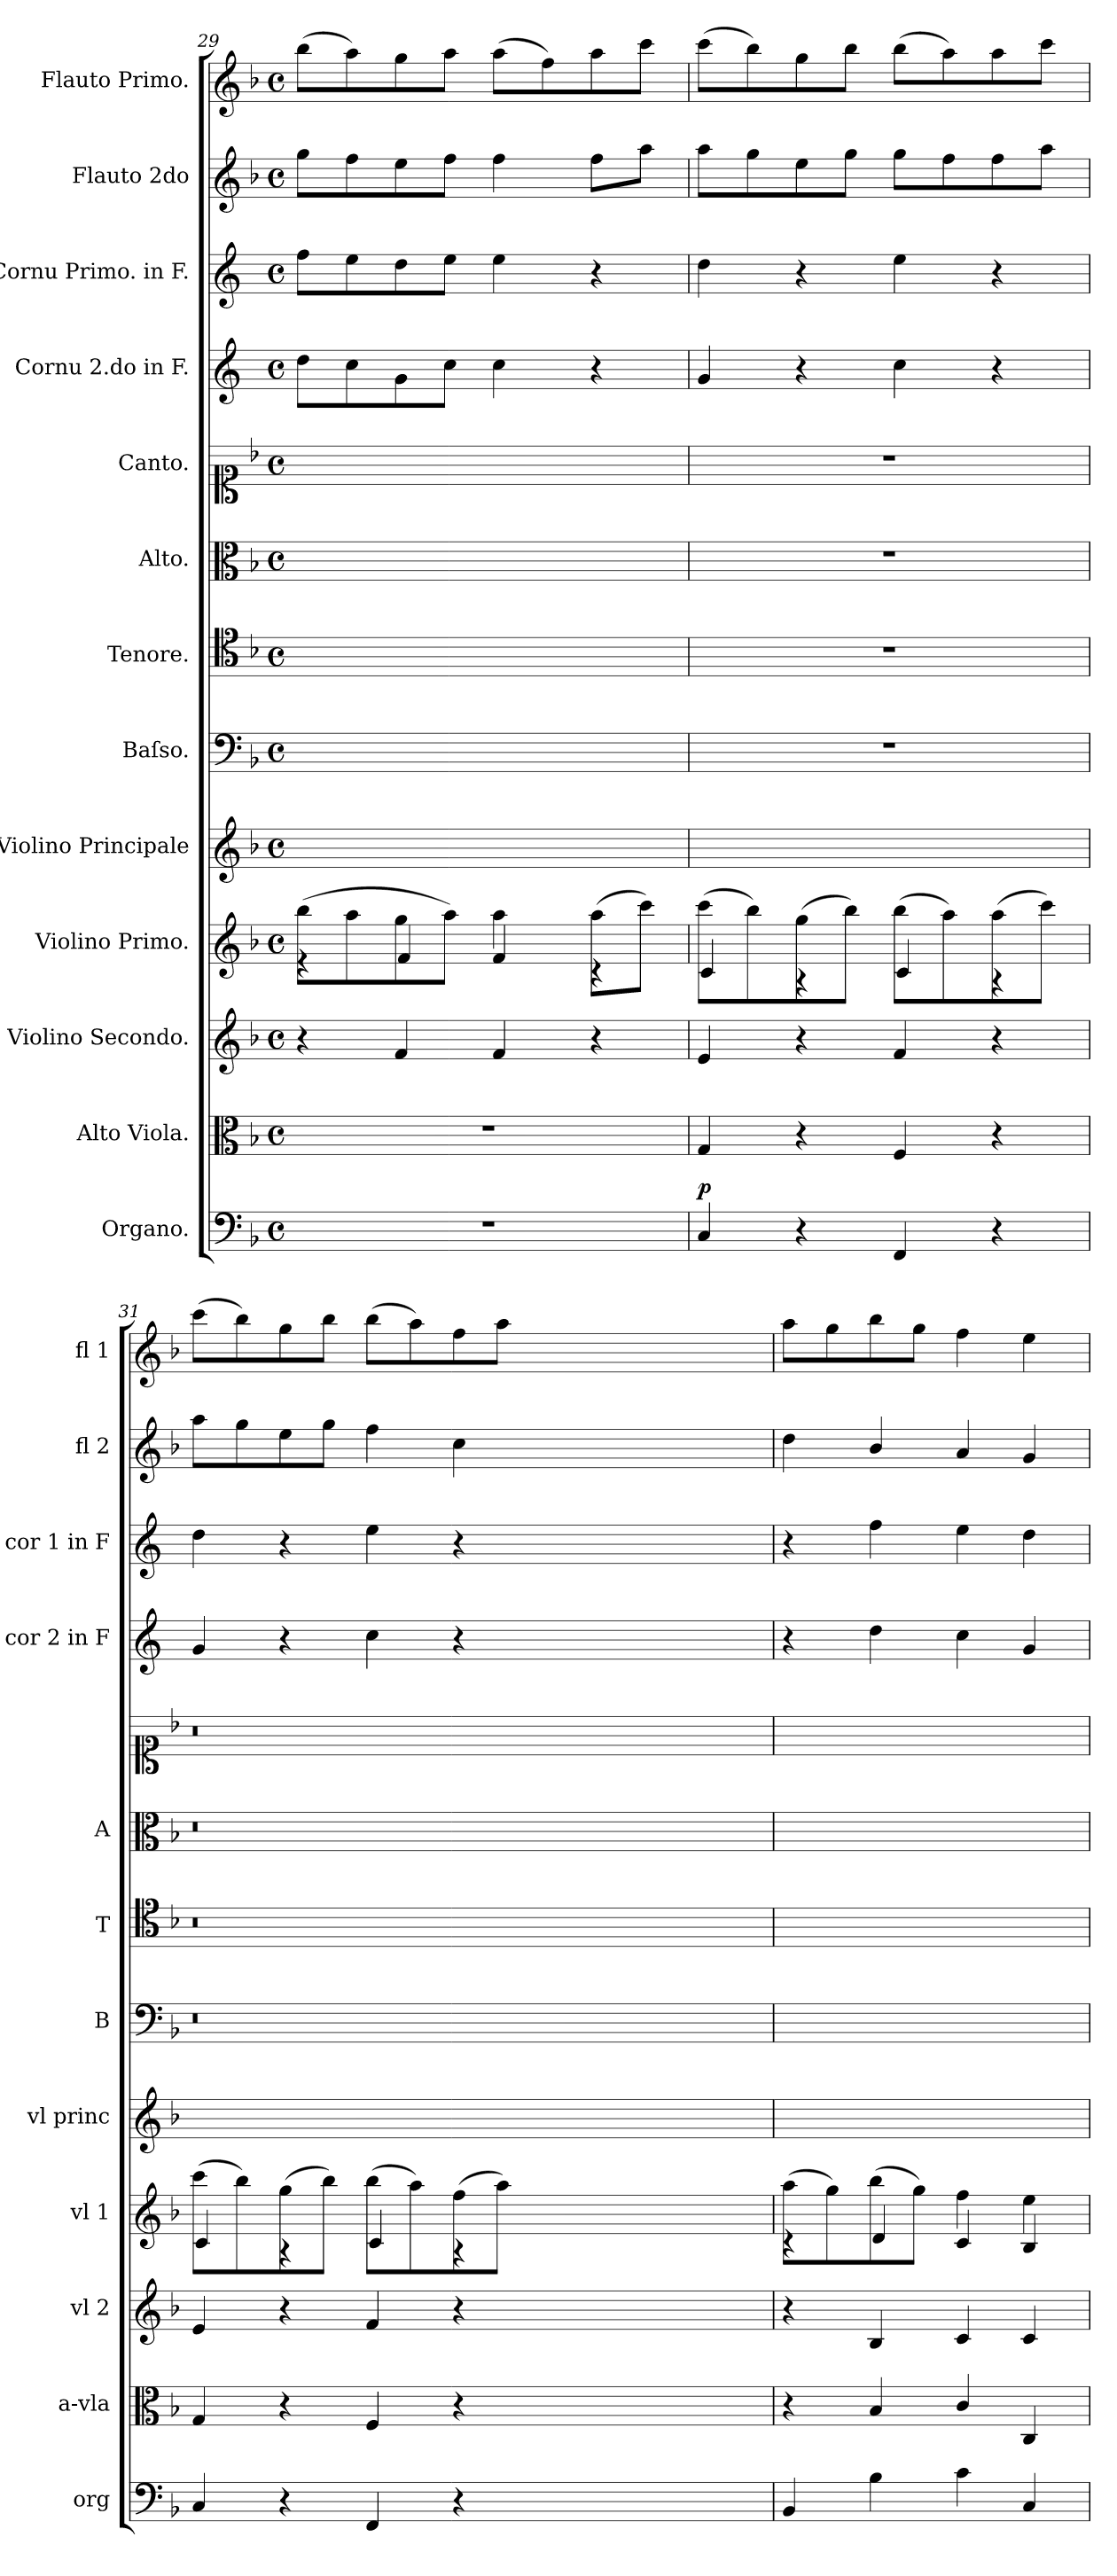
**kern	**dynam	**kern	**dynam	**kern	**kern	**kern	**kern	**kern	**kern	**kern	**kern	**kern	**kern	**kern
*part13	*part13	*part12	*part12	*part11	*part10	*part9	*part8	*part7	*part6	*part5	*part4	*part3	*part2	*part1
*staff13	*staff13	*staff12	*staff12	*staff11	*staff10	*staff9	*staff8	*staff7	*staff6	*staff5	*staff4	*staff3	*staff2	*staff1
*I"Organo.	*	*I"Alto Viola.	*	*I"Violino Secondo.	*I"Violino Primo.	*I"Violino Principale	*I"Baſso.	*I"Tenore.	*I"Alto.	*I"Canto.	*I"Cornu 2.do in F.	*I"Cornu Primo. in F.	*I"Flauto 2do	*I"Flauto Primo.
*I'org	*	*I'a-vla	*	*I'vl 2	*I'vl 1	*I'vl princ	*I'B	*I'T	*I'A	*	*I'cor 2 in F	*I'cor 1 in F	*I'fl 2	*I'fl 1
*clefF4	*	*clefC3	*	*clefG2	*clefG2	*clefG2	*clefF4	*clefC4	*clefC3	*clefC1	*clefG2	*clefG2	*clefG2	*clefG2
*	*	*	*	*	*	*	*	*	*	*	*ITrd4c7	*ITrd4c7	*	*
*k[b-]	*	*k[b-]	*	*k[b-]	*k[b-]	*k[b-]	*k[b-]	*k[b-]	*k[b-]	*k[b-]	*k[b-]	*k[b-]	*k[b-]	*k[b-]
*F:	*	*F:	*	*F:	*F:	*F:	*F:	*F:	*F:	*F:	*	*	*F:	*F:
*M4/4	*	*M4/4	*	*M4/4	*M4/4	*M4/4	*M4/4	*M4/4	*M4/4	*M4/4	*M4/4	*M4/4	*M4/4	*M4/4
*met(c)	*	*met(c)	*	*met(c)	*met(c)	*met(c)	*met(c)	*met(c)	*met(c)	*met(c)	*met(c)	*met(c)	*met(c)	*met(c)
=29	=29	=29	=29	=29	=29	=29	=29	=29	=29	=29	=29	=29	=29	=29
*	*	*	*	*	*^	*	*	*	*	*	*	*	*	*
1r	.	1r	.	4r	(8bb-!\L	4r	1ryy	1ryy	1ryy	1ryy	1ryy	8g\L	8b-\L	8gg\L	(8bb-\L
.	.	.	.	.	8aa!\	.	.	.	.	.	.	8f\	8a\	8ff\	8aa\)
.	.	.	.	4f/	8gg!\	4f/	.	.	.	.	.	8c\	8g\	8ee\	8gg\
.	.	.	.	.	8aa!\J)	.	.	.	.	.	.	8f\J	8a\J	8ff\J	8aa\J
.	.	.	.	4f/	4aa!\	4f/	.	.	.	.	.	4f\	4a\	4ff\	(8aa\L
.	.	.	.	.	.	.	.	.	.	.	.	.	.	.	8ff\)
.	.	.	.	4r	(8aa!\L	4r	.	.	.	.	.	4r	4r	8ff\L	8aa\
.	.	.	.	.	8ccc!\J)	.	.	.	.	.	.	.	.	8aa\J	8ccc\J
=30	=30	=30	=30	=30	=30	=30	=30	=30	=30	=30	=30	=30	=30	=30	=30
!	!LO:DY:a	!	!LO:DY:a	!	!	!	!	!	!	!	!	!	!	!	!
4C/	p.	4G/	po	4e/	(8ccc!\L	4c/	1ryy	1r	1r	1r	1r	4c/	4g\	8aa\L	(8ccc\L
.	.	.	.	.	8bb-!\)	.	.	.	.	.	.	.	.	8gg\	8bb-\)
4r	.	4r	.	4r	(8gg!\	4r	.	.	.	.	.	4r	4r	8ee\	8gg\
.	.	.	.	.	8bb-!\J)	.	.	.	.	.	.	.	.	8gg\J	8bb-\J
4FF/	.	4F/	.	4f/	(8bb-!\L	4c/	.	.	.	.	.	4f\	4a\	8gg\L	(8bb-\L
.	.	.	.	.	8aa!\)	.	.	.	.	.	.	.	.	8ff\	8aa\)
4r	.	4r	.	4r	(8aa!\	4r	.	.	.	.	.	4r	4r	8ff\	8aa\
.	.	.	.	.	8ccc!\J)	.	.	.	.	.	.	.	.	8aa\J	8ccc\J
=31	=31	=31	=31	=31	=31	=31	=31	=31	=31	=31	=31	=31	=31	=31	=31
4C/	.	4G/	.	4e/	(8ccc!\L	4c/	1ryy	0.r	0.r	0.r	0.r	4c/	4g\	8aa\L	(8ccc\L
.	.	.	.	.	8bb-!\)	.	.	.	.	.	.	.	.	8gg\	8bb-\)
4r	.	4r	.	4r	(8gg!\	4r	.	.	.	.	.	4r	4r	8ee\	8gg\
.	.	.	.	.	8bb-!\J)	.	.	.	.	.	.	.	.	8gg\J	8bb-\J
4FF/	.	4F/	.	4f/	(8bb-!\L	4c/	.	.	.	.	.	4f\	4a\	4ff\	(8bb-\L
.	.	.	.	.	8aa!\)	.	.	.	.	.	.	.	.	.	8aa\)
4r	.	4r	.	4r	(8ff!\	4r	.	.	.	.	.	4r	4r	4cc\	8ff\
.	.	.	.	.	8aa!\J)	.	.	.	.	.	.	.	.	.	8aa\J
0ryy	.	0ryy	.	0ryy	0ryy	0ryy	0ryy	.	.	.	.	0ryy	0ryy	0ryy	0ryy
=32	=32	=32	=32	=32	=32	=32	=32	=32	=32	=32	=32	=32	=32	=32	=32
4BB-/	.	4r	.	4r	(8aa!\L	4r	1ryy	1ryy	1ryy	1ryy	1ryy	4r	4r	4dd\	8aa\L
.	.	.	.	.	8gg!\)	.	.	.	.	.	.	.	.	.	8gg\
4B-\	.	4B-/	.	4B-/	(8bb-!\	4d/	.	.	.	.	.	4g\	4b-\	4b-/	8bb-\
.	.	.	.	.	8gg!\J)	.	.	.	.	.	.	.	.	.	8gg\J
4c\	.	4c/	.	4c/	4ff!\	4c/	.	.	.	.	.	4f\	4a\	4a/	4ff\
4C/	.	4C/	.	4c/	4ee!\	4B-/	.	.	.	.	.	4c/	4g\	4g/	4ee\
*	*	*	*	*	*v	*v	*	*	*	*	*	*	*	*	*
=	=	=	=	=	=	=	=	=	=	=	=	=	=	=
*-	*-	*-	*-	*-	*-	*-	*-	*-	*-	*-	*-	*-	*-	*-
